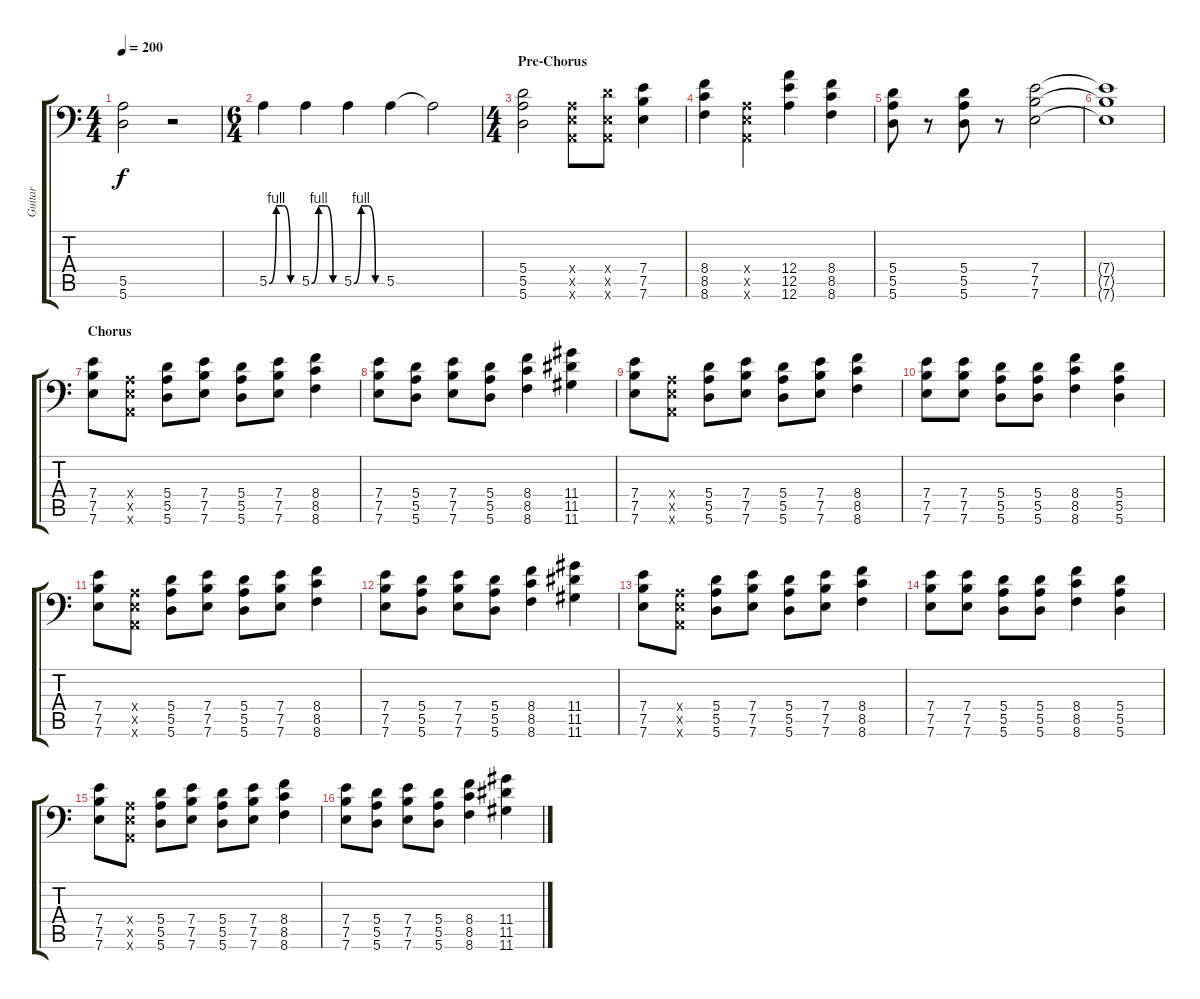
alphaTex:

\track ("Guitar" "Guitar") {instrument distortionguitar}
\staff {score tabs}
\tuning (D4 A3 F3 A2 E2 A1) {hide}
\ts (4 4)
\tempo 200
\clef f4
\ks c
(5.5 5.6).2{dy f} r.2 |
\ts (6 4)
5.5{be (custom 0 0 15 4 30 4 45 0 60 0)}.4 5.5{be (custom 0 0 15 4 30 4 45 0 60 0)}.4 5.5{be (custom 0 0 15 4 30 4 45 0 60 0)}.4 5.5.4 5.5{t}.2 |
\ts (4 4)
\section ("" "Pre-Chorus")
(5.4 5.5 5.6).2 (0.4{x} 0.5{x} 0.6{x}).8 (5.4{x} 0.5{x} 0.6{x}).8 (7.4 7.5 7.6).4 |
(8.4 8.5 8.6).4 (0.4{x} 0.5{x} 0.6{x}).4 (12.4 12.5 12.6).4 (8.4 8.5 8.6).4 |
(5.4 5.5 5.6).8 r.8 (5.4 5.5 5.6).8 r.8 (7.4 7.5 7.6).2 |
(7.4{t} 7.5{t} 7.6{t}).1 |
\section ("" "Chorus")
(7.4 7.5 7.6).8 (0.4{x} 0.5{x} 0.6{x}).8 (5.4 5.5 5.6).8 (7.4 7.5 7.6).8 (5.4 5.5 5.6).8 (7.4 7.5 7.6).8 (8.4 8.5 8.6).4 |
(7.4 7.5 7.6).8 (5.4 5.5 5.6).8 (7.4 7.5 7.6).8 (5.4 5.5 5.6).8 (8.4 8.5 8.6).4 (11.4 11.5 11.6).4 |
(7.4 7.5 7.6).8 (0.4{x} 0.5{x} 0.6{x}).8 (5.4 5.5 5.6).8 (7.4 7.5 7.6).8 (5.4 5.5 5.6).8 (7.4 7.5 7.6).8 (8.4 8.5 8.6).4 |
(7.4 7.5 7.6).8 (7.4 7.5 7.6).8 (5.4 5.5 5.6).8 (5.4 5.5 5.6).8 (8.4 8.5 8.6).4 (5.4 5.5 5.6).4 |
(7.4 7.5 7.6).8 (0.4{x} 0.5{x} 0.6{x}).8 (5.4 5.5 5.6).8 (7.4 7.5 7.6).8 (5.4 5.5 5.6).8 (7.4 7.5 7.6).8 (8.4 8.5 8.6).4 |
(7.4 7.5 7.6).8 (5.4 5.5 5.6).8 (7.4 7.5 7.6).8 (5.4 5.5 5.6).8 (8.4 8.5 8.6).4 (11.4 11.5 11.6).4 |
(7.4 7.5 7.6).8 (0.4{x} 0.5{x} 0.6{x}).8 (5.4 5.5 5.6).8 (7.4 7.5 7.6).8 (5.4 5.5 5.6).8 (7.4 7.5 7.6).8 (8.4 8.5 8.6).4 |
(7.4 7.5 7.6).8 (7.4 7.5 7.6).8 (5.4 5.5 5.6).8 (5.4 5.5 5.6).8 (8.4 8.5 8.6).4 (5.4 5.5 5.6).4 |
(7.4 7.5 7.6).8 (0.4{x} 0.5{x} 0.6{x}).8 (5.4 5.5 5.6).8 (7.4 7.5 7.6).8 (5.4 5.5 5.6).8 (7.4 7.5 7.6).8 (8.4 8.5 8.6).4 |
(7.4 7.5 7.6).8 (5.4 5.5 5.6).8 (7.4 7.5 7.6).8 (5.4 5.5 5.6).8 (8.4 8.5 8.6).4 (11.4 11.5 11.6).4
